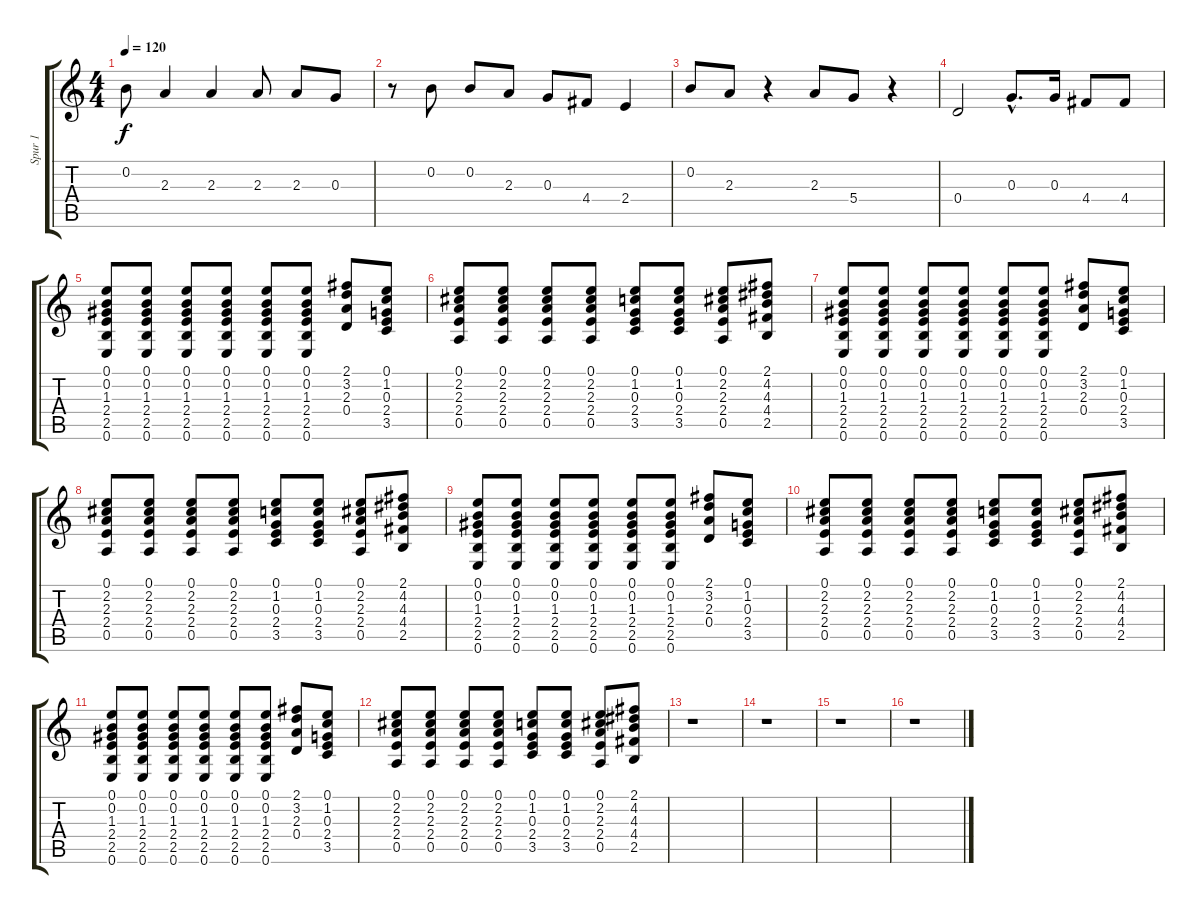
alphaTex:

\track ("Spur 1" "Spur 1") {instrument distortionguitar}
\staff {score tabs}
\tuning (E4 B3 G3 D3 A2 E2) {hide}
\ts (4 4)
\tempo 120
\clef g2
\ks c
0.2.8{dy f} 2.3.4 2.3.4 2.3.8 2.3.8 0.3.8 |
r.8 0.2.8 0.2.8 2.3.8 0.3.8 4.4.8 2.4.4 |
0.2.8 2.3.8 r.4 2.3.8 5.4.8 r.4 |
0.4.2 0.3{hac}.8{d} 0.3.16 4.4.8 4.4.8 |
(0.1 0.2 1.3 2.4 2.5 0.6).8 (0.1 0.2 1.3 2.4 2.5 0.6).8 (0.1 0.2 1.3 2.4 2.5 0.6).8 (0.1 0.2 1.3 2.4 2.5 0.6).8 (0.1 0.2 1.3 2.4 2.5 0.6).8 (0.1 0.2 1.3 2.4 2.5 0.6).8 (2.1 3.2 2.3 0.4).8 (0.1 1.2 0.3 2.4 3.5).8 |
(0.1 2.2 2.3 2.4 0.5).8 (0.1 2.2 2.3 2.4 0.5).8 (0.1 2.2 2.3 2.4 0.5).8 (0.1 2.2 2.3 2.4 0.5).8 (0.1 1.2 0.3 2.4 3.5).8 (0.1 1.2 0.3 2.4 3.5).8 (0.1 2.2 2.3 2.4 0.5).8 (2.1 4.2 4.3 4.4 2.5).8 |
(0.1 0.2 1.3 2.4 2.5 0.6).8 (0.1 0.2 1.3 2.4 2.5 0.6).8 (0.1 0.2 1.3 2.4 2.5 0.6).8 (0.1 0.2 1.3 2.4 2.5 0.6).8 (0.1 0.2 1.3 2.4 2.5 0.6).8 (0.1 0.2 1.3 2.4 2.5 0.6).8 (2.1 3.2 2.3 0.4).8 (0.1 1.2 0.3 2.4 3.5).8 |
(0.1 2.2 2.3 2.4 0.5).8 (0.1 2.2 2.3 2.4 0.5).8 (0.1 2.2 2.3 2.4 0.5).8 (0.1 2.2 2.3 2.4 0.5).8 (0.1 1.2 0.3 2.4 3.5).8 (0.1 1.2 0.3 2.4 3.5).8 (0.1 2.2 2.3 2.4 0.5).8 (2.1 4.2 4.3 4.4 2.5).8 |
(0.1 0.2 1.3 2.4 2.5 0.6).8 (0.1 0.2 1.3 2.4 2.5 0.6).8 (0.1 0.2 1.3 2.4 2.5 0.6).8 (0.1 0.2 1.3 2.4 2.5 0.6).8 (0.1 0.2 1.3 2.4 2.5 0.6).8 (0.1 0.2 1.3 2.4 2.5 0.6).8 (2.1 3.2 2.3 0.4).8 (0.1 1.2 0.3 2.4 3.5).8 |
(0.1 2.2 2.3 2.4 0.5).8 (0.1 2.2 2.3 2.4 0.5).8 (0.1 2.2 2.3 2.4 0.5).8 (0.1 2.2 2.3 2.4 0.5).8 (0.1 1.2 0.3 2.4 3.5).8 (0.1 1.2 0.3 2.4 3.5).8 (0.1 2.2 2.3 2.4 0.5).8 (2.1 4.2 4.3 4.4 2.5).8 |
(0.1 0.2 1.3 2.4 2.5 0.6).8 (0.1 0.2 1.3 2.4 2.5 0.6).8 (0.1 0.2 1.3 2.4 2.5 0.6).8 (0.1 0.2 1.3 2.4 2.5 0.6).8 (0.1 0.2 1.3 2.4 2.5 0.6).8 (0.1 0.2 1.3 2.4 2.5 0.6).8 (2.1 3.2 2.3 0.4).8 (0.1 1.2 0.3 2.4 3.5).8 |
(0.1 2.2 2.3 2.4 0.5).8 (0.1 2.2 2.3 2.4 0.5).8 (0.1 2.2 2.3 2.4 0.5).8 (0.1 2.2 2.3 2.4 0.5).8 (0.1 1.2 0.3 2.4 3.5).8 (0.1 1.2 0.3 2.4 3.5).8 (0.1 2.2 2.3 2.4 0.5).8 (2.1 4.2 4.3 4.4 2.5).8 |
r.1 |
r.1 |
r.1 |
r.1
